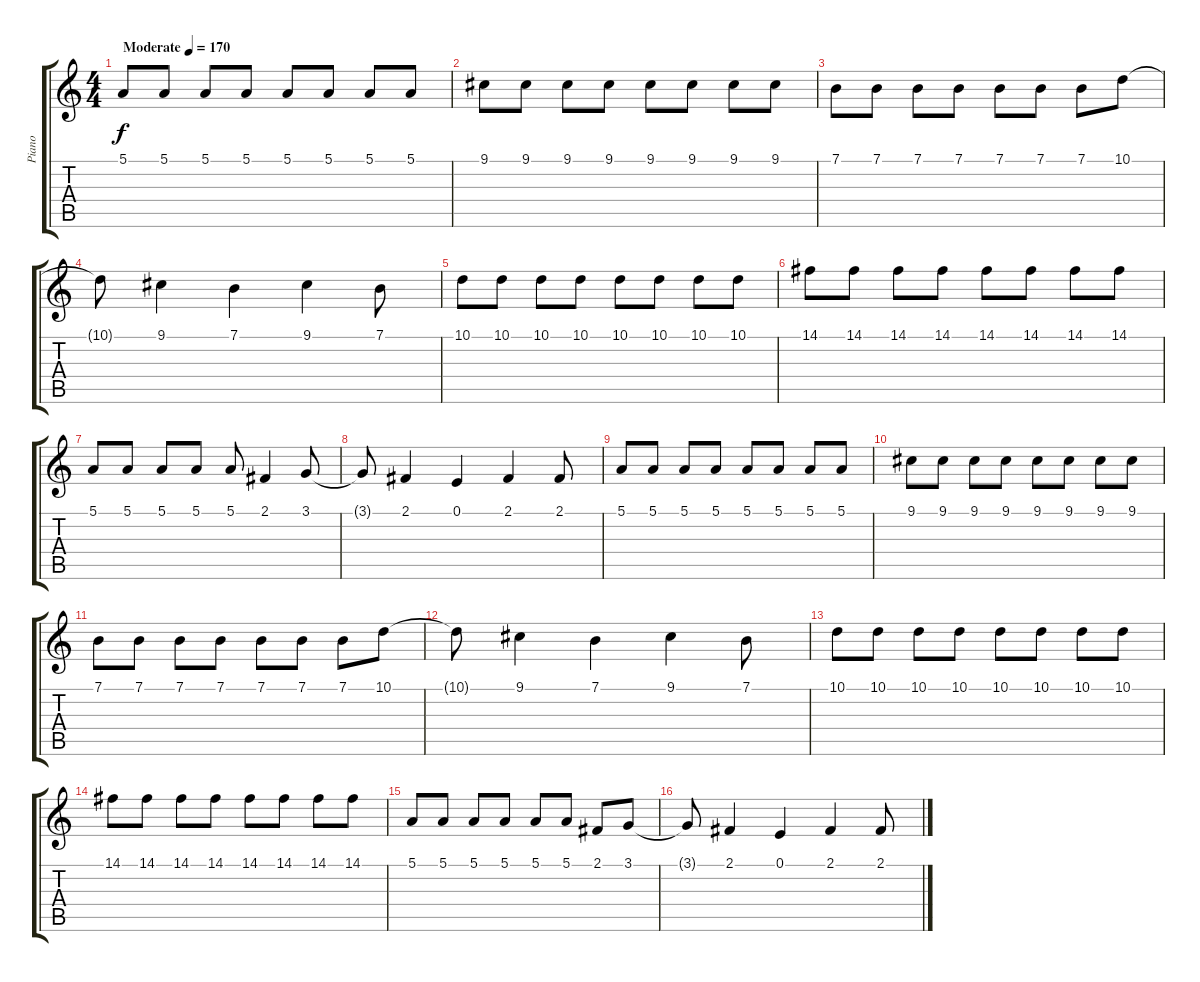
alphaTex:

\track ("Piano" "Piano") {instrument acousticgrandpiano}
\staff {score tabs}
\tuning (E4 B3 G3 D3 A2 E2) {hide}
\ts (4 4)
\tempo (170 "Moderate")
\clef g2
\ks c
5.1.8{dy f instrument acousticgrandpiano} 5.1.8 5.1.8 5.1.8 5.1.8 5.1.8 5.1.8 5.1.8 |
9.1.8 9.1.8 9.1.8 9.1.8 9.1.8 9.1.8 9.1.8 9.1.8 |
7.1.8 7.1.8 7.1.8 7.1.8 7.1.8 7.1.8 7.1.8 10.1.8 |
10.1{t}.8 9.1.4 7.1.4 9.1.4 7.1.8 |
10.1.8 10.1.8 10.1.8 10.1.8 10.1.8 10.1.8 10.1.8 10.1.8 |
14.1.8 14.1.8 14.1.8 14.1.8 14.1.8 14.1.8 14.1.8 14.1.8 |
5.1.8 5.1.8 5.1.8 5.1.8 5.1.8 2.1.4 3.1.8 |
3.1{t}.8 2.1.4 0.1.4 2.1.4 2.1.8 |
5.1.8 5.1.8 5.1.8 5.1.8 5.1.8 5.1.8 5.1.8 5.1.8 |
9.1.8 9.1.8 9.1.8 9.1.8 9.1.8 9.1.8 9.1.8 9.1.8 |
7.1.8 7.1.8 7.1.8 7.1.8 7.1.8 7.1.8 7.1.8 10.1.8 |
10.1{t}.8 9.1.4 7.1.4 9.1.4 7.1.8 |
10.1.8 10.1.8 10.1.8 10.1.8 10.1.8 10.1.8 10.1.8 10.1.8 |
14.1.8 14.1.8 14.1.8 14.1.8 14.1.8 14.1.8 14.1.8 14.1.8 |
5.1.8 5.1.8 5.1.8 5.1.8 5.1.8 5.1.8 2.1.8 3.1.8 |
3.1{t}.8 2.1.4 0.1.4 2.1.4 2.1.8
